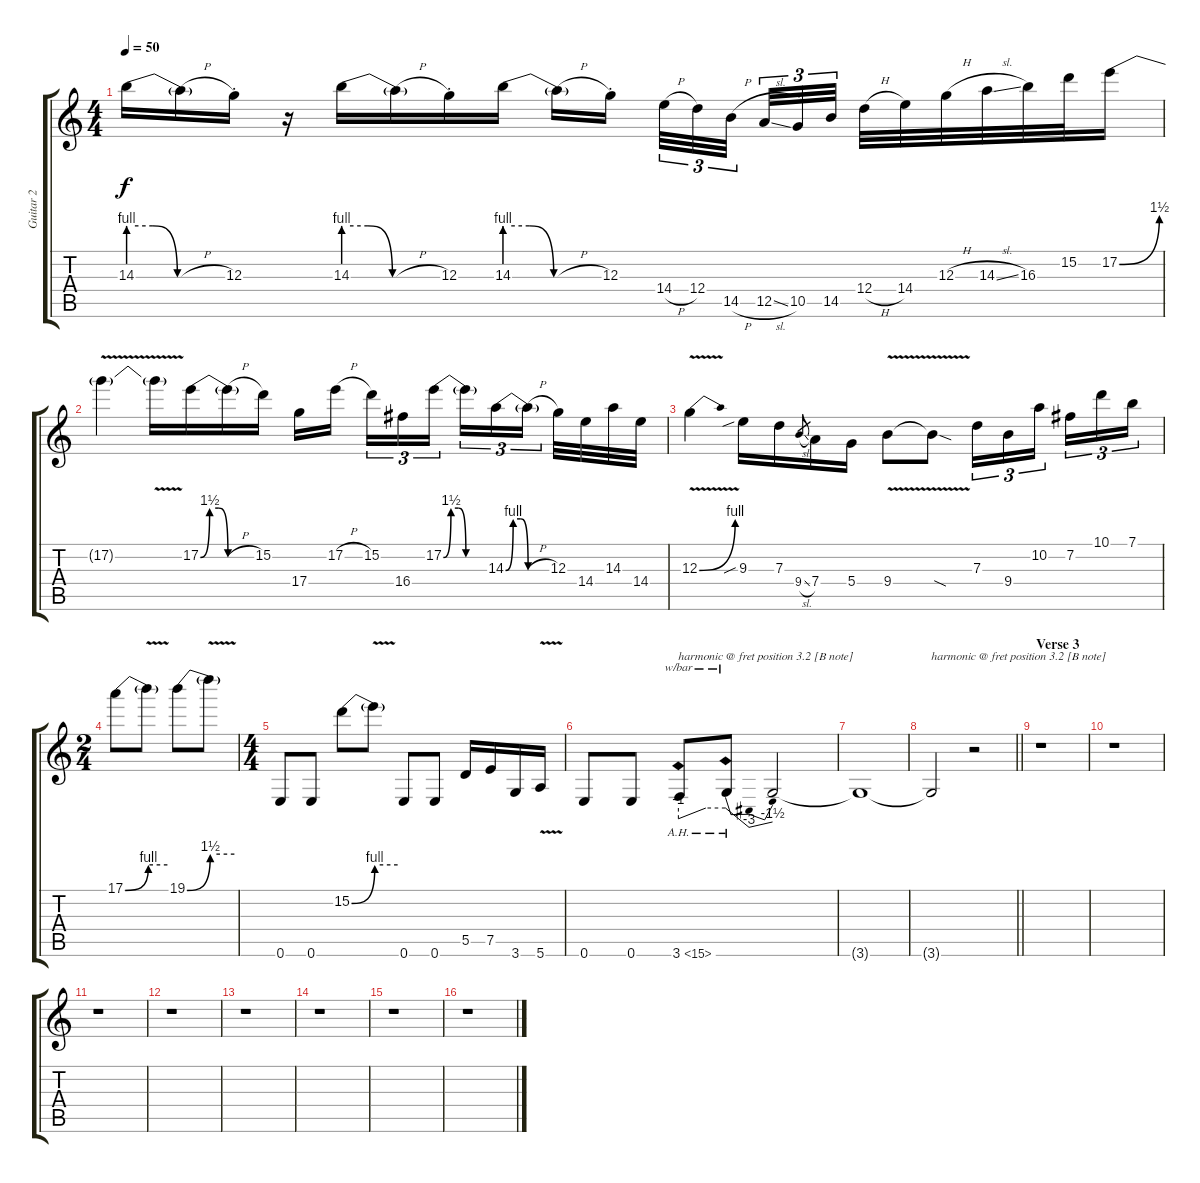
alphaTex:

\track ("Guitar 2" "Guitar 2") {instrument distortionguitar}
\staff {score tabs}
\tuning (E4 B3 G3 D3 A2 E2) {hide}
\ts (4 4)
\tempo 50
\clef g2
\ks c
14.3{be (custom 0 4 15 4 30 0 60 0)}.16{dy f} 14.3{h t}.16 12.3{st}.16 r.16 14.3{be (custom 0 4 15 4 30 0 60 0)}.16 14.3{h t}.16 12.3{st}.16 14.3{be (custom 0 4 15 4 30 0 60 0)}.16 14.3{h t}.16 12.3{st}.16{beam splitsecondary} 14.4{h}.32{tu (3 2)} 12.4.32{tu (3 2)} 14.5{h}.32{tu (3 2) beam splitsecondary} 12.5{sl}.32{tu (3 2)} 10.5.32{tu (3 2)} 14.5.32{tu (3 2)} 12.4{h}.32 14.4.32 12.3{h}.32 14.3{sl}.32 16.3.32 15.2.32 17.2{be (bend 0 0 60 6)}.16 |
17.2{v t}.4 17.2{t}.16 17.2{be (custom 0 0 10 6 20 6 30 0 60 0)}.16 17.2{h t}.16 15.2.16 17.4.16 17.2{h}.16{beam splitsecondary} 15.2.16{tu (3 2)} 16.4.16{tu (3 2)} 17.2{be (custom 0 0 10 6 20 6 30 0 60 0)}.16{tu (3 2)} 17.2{t}.16{tu (3 2)} 14.3{be (custom 0 0 10 4 20 4 30 0 60 0)}.16{tu (3 2)} 14.3{h t}.16{tu (3 2) beam splitsecondary} 12.3.32 14.4.32 14.3.32 14.4.32 |
12.3{be (bend 0 0 60 4) v}.4 9.3{sib}.16 7.3.16 9.4{sl}.8{gr} 7.4.16 5.4.16 9.4{v}.8 9.4{sod t}.8 7.3.16{tu (3 2)} 9.4.16{tu (3 2)} 10.2.16{tu (3 2) beam splitsecondary} 7.2.16{tu (3 2)} 10.1.16{tu (3 2)} 7.1.16{tu (3 2)} |
\ts (2 4)
17.1{be (bend 0 0 60 4)}.8 17.1{be (hold 0 4 60 4) v t}.8 19.1{be (bend 0 0 60 6)}.8 19.1{be (hold 0 6 60 6) v t}.8 |
\ts (4 4)
0.6.8 0.6.8 15.2{be (bend 0 0 60 4)}.8 15.2{be (hold 0 4 60 4) v t}.8 0.6.8 0.6.8 5.5.16 7.5.16 3.6.16 5.6{v}.16 |
0.6.8 0.6.8 3.6{ah 12}.8{tbe (custom default 0 -4 35 0 60 0) txt "harmonic @ fret position 3.2 [B note]"} 3.6{ah 12 t}.8{tbe (dip default 0 0 40 -12 49 -12 60 -6)} 3.6{t}.2 |
3.6{t}.1 |
\barLineRight lightlight
3.6{t}.2{txt "harmonic @ fret position 3.2 [B note]"} r.2 |
\section ("" "Verse 3")
r.1 |
r.1 |
r.1 |
r.1 |
r.1 |
r.1 |
r.1 |
r.1
